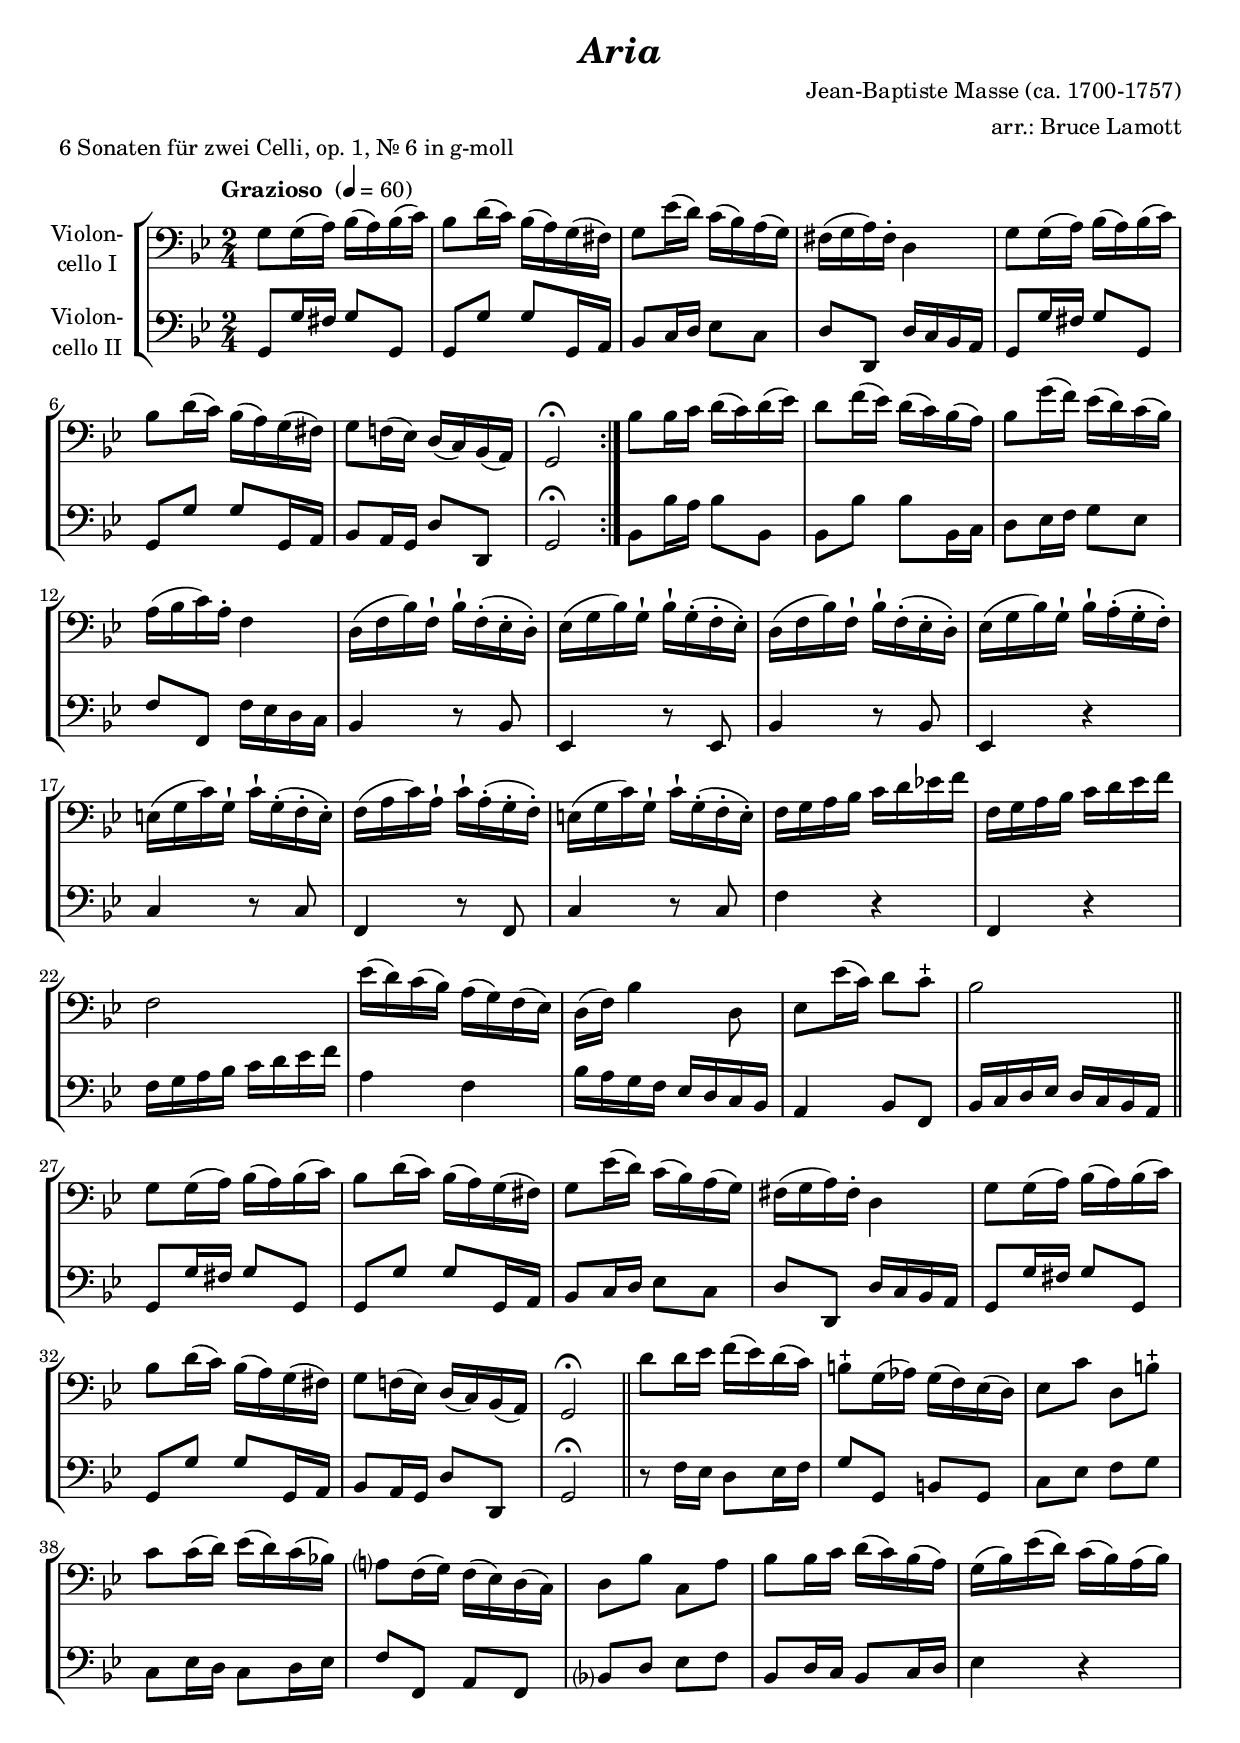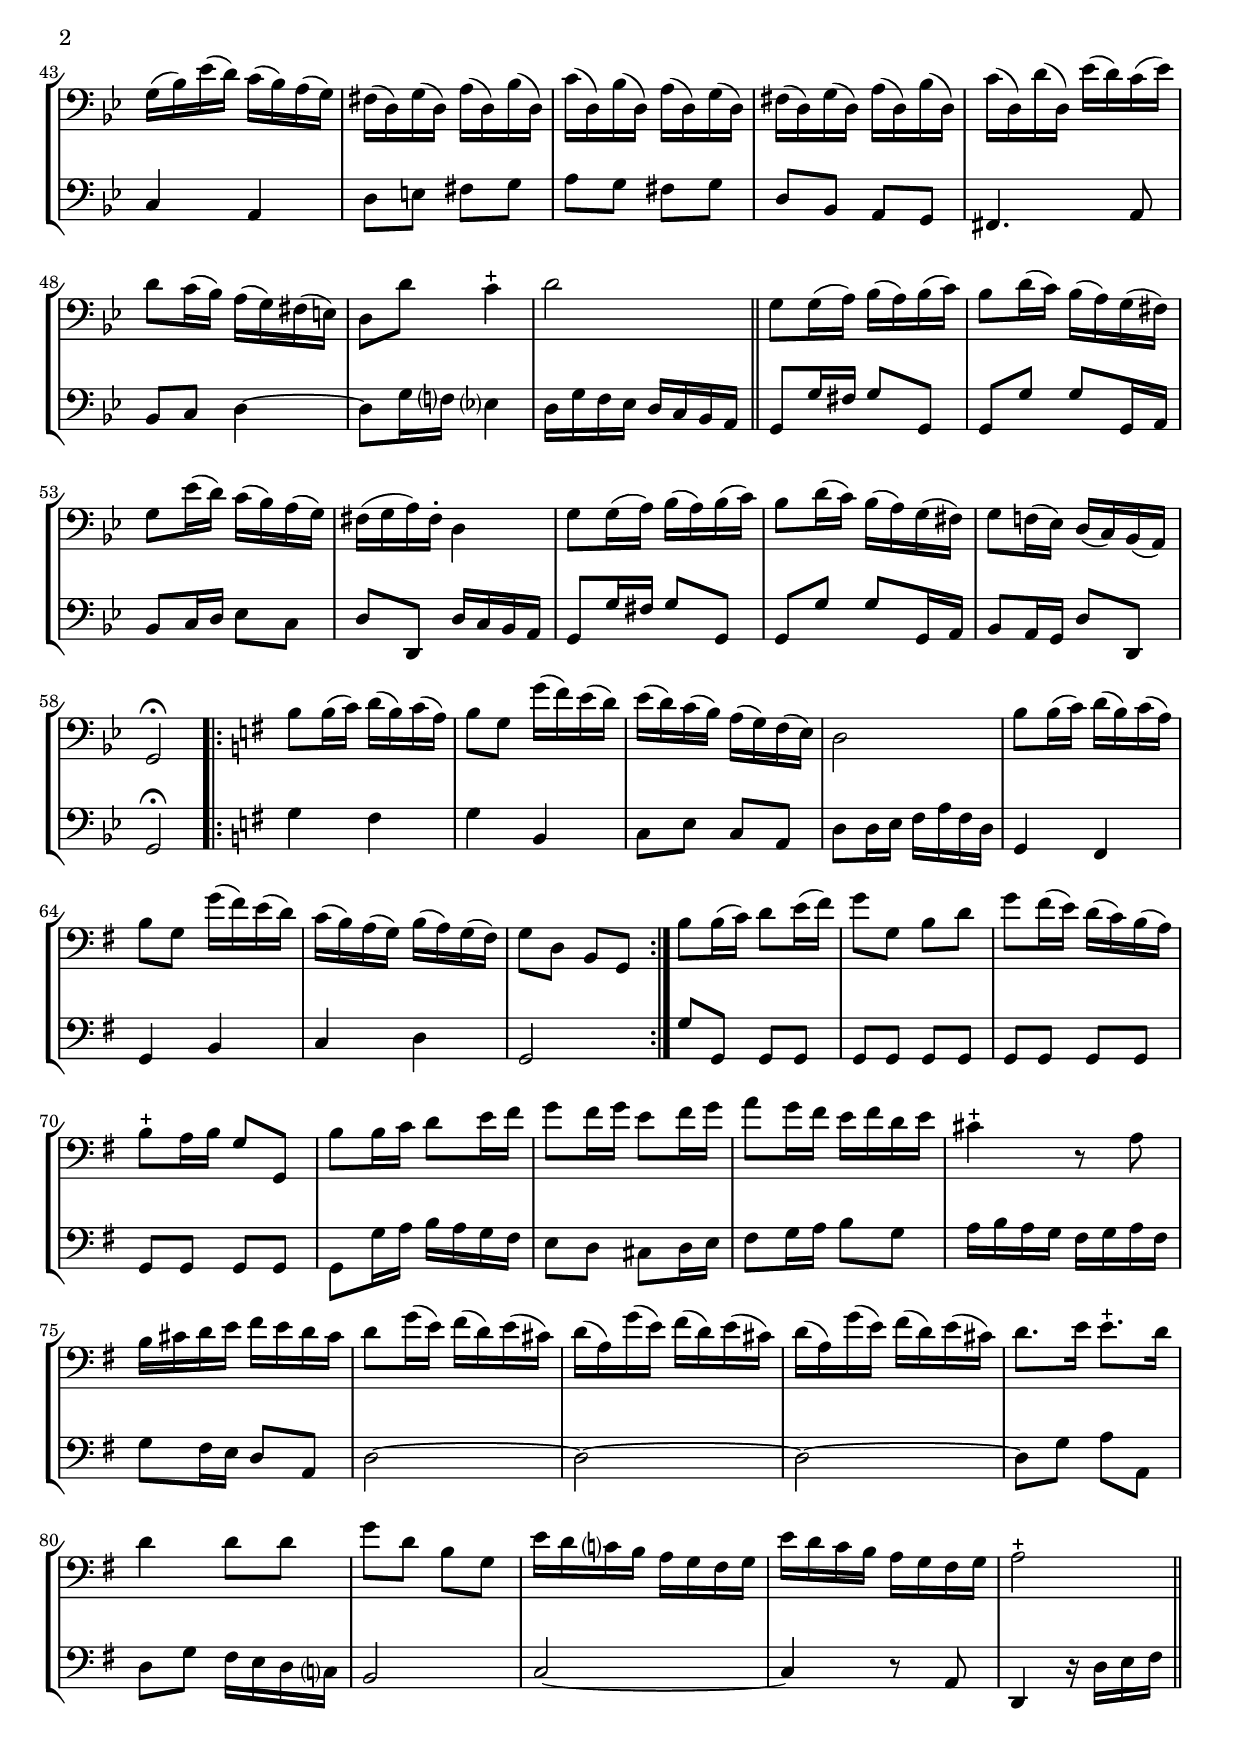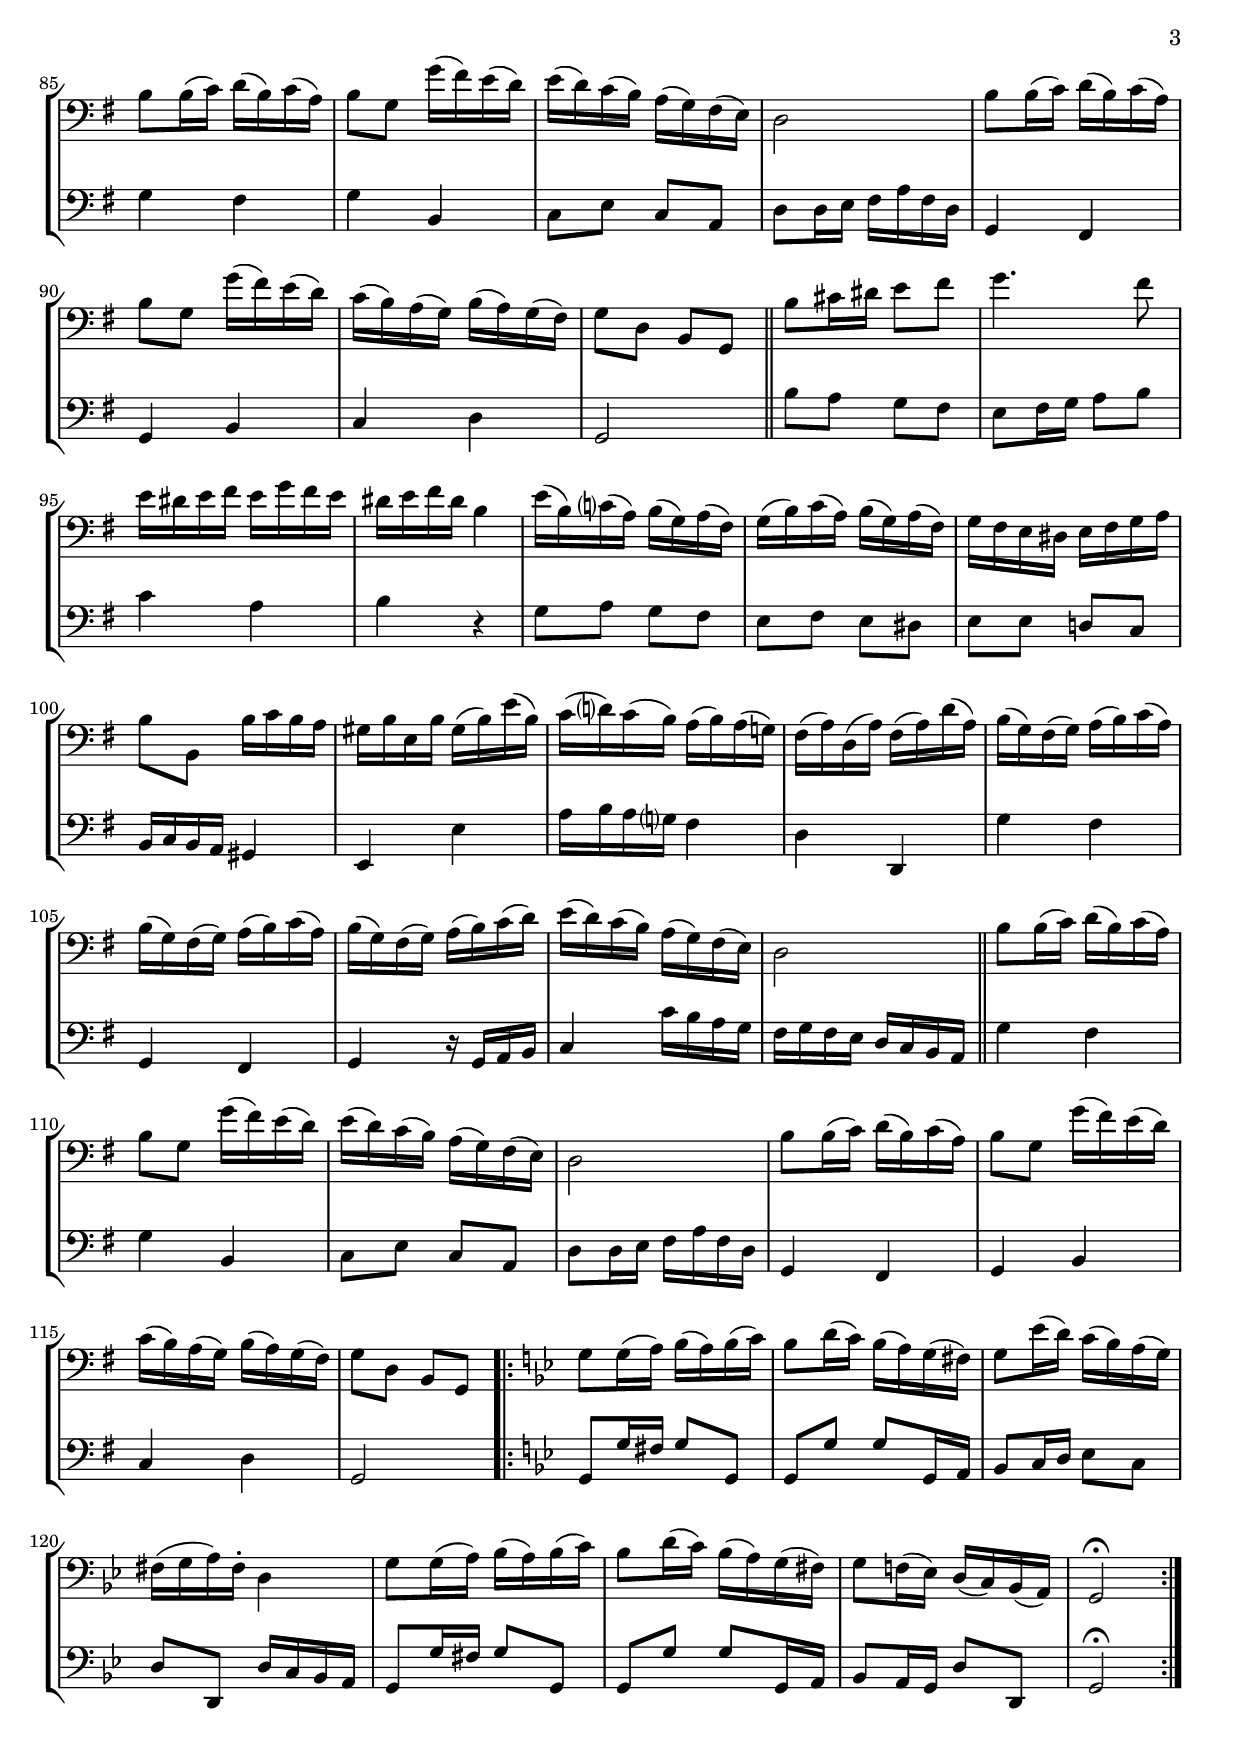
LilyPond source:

\version "2.18.2"
\include "deutsch.ly"
  
#(set-global-staff-size 19.5)

\header {
  title     = \markup \bold \italic "Aria"
  composer  = "Jean-Baptiste Masse (ca. 1700-1757)"
  arranger  = "arr.: Bruce Lamott"
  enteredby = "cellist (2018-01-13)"
  piece     = "6 Sonaten für zwei Celli, op. 1, Nr. 6 in g-moll"
}

voiceconsts = {
  \key g \minor
  \time 2/4
  \clef "bass"
%  \numericTimeSignature
  \compressFullBarRests
  % Set default beaming for all staves
% \set Timing.beamExceptions = #'()
% \set Timing.baseMoment     = #(ly:make-moment 1 4)
% \set Timing.beatStructure  = #'(1 1 1)
  \tempo "Grazioso " 4=60
}

micl = "clarinet"
mifl = "flute"
miob = "oboe"
mifh = "french horn"
misx = "tenor sax"
mist = "string ensemble 1"
miba = "cello"

va = \relative c' {
  \voiceconsts

  \repeat volta 2 {
    g8 g16( a) b( a) b( c)
    b8 d16( c) b( a) g( fis)
    g8 es'16( d) c( b) a( g)
    fis( g a) fis-. d4

    g8 g16( a) b( a) b( c)
    b8 d16( c) b( a) g( fis)
    g8 f!16( es) d( c) b( a)
    g2\fermata
  }

  b'8 b16 c d( c) d( es)
  d8 f16( es) d( c) b( a)
  b8 g'16( f) es( d) c( b)
  a( b c) a-. f4

  d16( f b) f-! b-! f(-. es-. d)-.
  es( g b) g-! b-! g(-. f-. es)-.
  d( f b) f-! b-! f(-. es-. d)-.
  es( g b) g-! b-! a(-. g-. f)-.

  e( g c) g-! c-! g(-. f-. e)-.
  f( a c) a-! c-! a(-. g-. f)-.
  e( g c) g-! c-! g(-. f-. e)-.
  f g a b c d es! f

  f, g a b c d es f
  f,2
  es'16( d) c( b) a( g) f( es)
  d( f) b4 d,8
  es es'16( c) d8 c-+
  b2 \bar "||"
  
  g8 g16( a) b( a) b( c)
  b8 d16( c) b( a) g( fis)
  g8 es'16( d) c( b) a( g)
  fis( g a) fis-. d4
  
  g8 g16( a) b( a) b( c)
  b8 d16( c) b( a) g( fis)
  g8 f!16( es) d( c) b( a)
  g2\fermata \bar "||"

  d''8 d16 es f( es) d( c)
  h8-+ g16( as) g( f) es( d)
  es8 c' d, h'-+
  c c16( d) es( d) c( b!)

  a?8 f16( g) f( es) d( c)
  d8 b' c, a'
  b b16 c d( c) b( a)
  g( b) es( d) c( b) a( b)

  g( b) es( d) c( b) a( g)
  fis( d) g( d) a'( d,) b'( d,)
  c'( d,) b'( d,) a'( d,) g( d)
  fis( d) g( d) a'( d,) b'( d,)

  c'( d,) d'( d,) es'( d) c( es)
  d8 c16( b) a( g) fis( e)
  d8 d' c4-+
  d2 \bar "||"
  
  g,8 g16( a) b( a) b( c)
  b8 d16( c) b( a) g( fis)
  g8 es'16( d) c( b) a( g)
  fis( g a) fis-. d4
  
  g8 g16( a) b( a) b( c)
  b8 d16( c) b( a) g( fis)
  g8 f!16( es) d( c) b( a)
  g2\fermata \key g \major
  
  \repeat volta 2 {
    h'8 h16( c) d( h) c( a)
    h8 g g'16( fis) e( d)
    e( d) c( h) a( g) fis( e)
    d2

    h'8 h16( c) d( h) c( a)
    h8 g g'16( fis) e( d)
    c( h) a( g) h( a) g( fis)
    g8 d h g
  }

  h'8 h16( c) d8 e16( fis)
  g8 g, h d
  g fis16( e) d( c) h( a)
  h8-+ a16 h g8 g,

  h' h16 c d8 e16 fis
  g8 fis16 g e8 fis16 g
  a8 g16 fis e fis d e
  cis4-+ r8 a

  h16 cis d e fis e d cis
  d8 g16( e) fis( d) e( cis)
  d( a) g'( e) fis( d) e( cis)
  d( a) g'( e) fis( d) e( cis)

  d8. e16 e8.-+ d16
  d4 d8 d
  g d h g
  e'16 d c? h a g fis g
  e' d c h a g fis g
  a2-+ \bar "||"
  
  h8 h16( c) d( h) c( a)
  h8 g g'16( fis) e( d)
  e( d) c( h) a( g) fis( e)
  d2

  h'8 h16( c) d( h) c( a)
  h8 g g'16( fis) e( d)
  c( h) a( g) h( a) g( fis)
  g8 d h g \bar "||"

  h'8 cis16 dis e8 fis
  g4. fis8
  e16 dis e fis e g fis e
  dis e fis dis h4

  e16( h) c?( a) h( g) a( fis)
  g( h) c( a) h( g) a( fis)
  g fis e dis e fis g a
  h8 h, h'16 c h a

  gis h e, h' gis( h) e( h)
  c( d?) c( h) a( h) a( g!)
  fis( a) d,( a') fis( a) d( a)
  h( g) fis( g) a( h) c( a)

  h( g) fis( g) a( h) c( a)
  h( g) fis( g) a( h) c( d)
  e( d) c( h) a( g) fis( e)
  d2 \bar "||"
  
  h'8 h16( c) d( h) c( a)
  h8 g g'16( fis) e( d)
  e( d) c( h) a( g) fis( e)
  d2

  h'8 h16( c) d( h) c( a)
  h8 g g'16( fis) e( d)
  c( h) a( g) h( a) g( fis)
  g8 d h g \key g \minor

  \repeat volta 2 {
    g' g16( a) b( a) b( c)
    b8 d16( c) b( a) g( fis)
    g8 es'16( d) c( b) a( g)
    fis( g a) fis-. d4

    g8 g16( a) b( a) b( c)
    b8 d16( c) b( a) g( fis)
    g8 f!16( es) d( c) b( a)
    g2\fermata
  }
}

vb = \relative c {
  \voiceconsts

  \repeat volta 2 {
    g8 g'16 fis g8 g,
    g g' g g,16 a
    b8 c16 d es8 c
    d d, d'16 c b a

    g8 g'16 fis g8 g,
    g g' g g,16 a
    b8 a16 g d'8 d,
    g2\fermata
  }

  b8 b'16 a b8 b,
  b b' b b,16 c
  d8 es16 f g8 es
  f f, f'16 es d c

  b4 r8 b
  es,4 r8 es
  b'4 r8 b
  es,4 r

  c' r8 c
  f,4 r8 f
  c'4 r8 c
  f4 r

  f, r
  f'16 g a b c d es f
  a,4 f
  b16 a g f es d c b
  a4 b8 f
  b16 c d es d c b a \bar "||"
  
  g8 g'16 fis g8 g,
  g g' g g,16 a
  b8 c16 d es8 c
  d d, d'16 c b a

  g8 g'16 fis g8 g,
  g g' g g,16 a
  b8 a16 g d'8 d,
  g2\fermata \bar "||"

  r8 f'16 es d8 es16 f
  g8 g, h g
  c es f g
  c, es16 d c8 d16 es

  f8 f, a f
  b? d es f
  b, d16 c b8 c16 d
  es4 r

  c a
  d8 e fis g
  a g fis g
  d b a g

  fis4. a8
  b c d4~
  d8 g16 f? es?4
  d16 g f es d c b a \bar "||"
  
  g8 g'16 fis g8 g,
  g g' g g,16 a
  b8 c16 d es8 c
  d d, d'16 c b a

  g8 g'16 fis g8 g,
  g g' g g,16 a
  b8 a16 g d'8 d,
  g2\fermata \key g \major
  
  \repeat volta 2 {
    g'4 fis
    g h,
    c8 e c a
    d d16 e fis a fis d

    g,4 fis
    g h
    c d
    g,2
  }

  g'8 g, g g
  g g g g
  g g g g
  g g g g

  g g'16 a h a g fis
  e8 d cis d16 e
  fis8 g16 a h8 g
  a16 h a g fis g a fis

  g8 fis16 e d8 a
  d2~
  d~
  d~

  d8 g a a,
  d g fis16 e d c?
  h2
  c~
  c4 r8 a
  d,4 r16 d' e fis \bar "||"
  
  g4 fis
  g h,
  c8 e c a
  d d16 e fis a fis d

  g,4 fis
  g h
  c d
  g,2 \bar "||"

  h'8 a g fis
  e fis16 g a8 h
  c4 a
  h r

  g8 a g fis
  e fis e dis
  e e d! c
  h16 c h a gis4

  e e'
  a16 h a g? fis4
  d d,
  g' fis

  g, fis
  g r16 g a h
  c4 c'16 h a g
  fis g fis e d c h a \bar "||"
  
  g'4 fis
  g h,
  c8 e c a
  d d16 e fis a fis d

  g,4 fis
  g h
  c d
  g,2 \key g \minor

  \repeat volta 2 {
    g8 g'16 fis g8 g,
    g g' g g,16 a
    b8 c16 d es8 c
    d d, d'16 c b a

    g8 g'16 fis g8 g,
    g g' g g,16 a
    b8 a16 g d'8 d,
    g2\fermata
  }
}


music = \new StaffGroup <<
      \new Staff {
	\set Staff.midiInstrument = \miba
	\set Staff.instrumentName = \markup \center-column { "Violon-" "cello I" }
	\transpose g g { \va }
      }

      \new Staff {
	\set Staff.midiInstrument = \miba
	\set Staff.instrumentName = \markup \center-column { "Violon-" "cello II" }
	\transpose g g { \vb }
      }
>>

\book {
  \score {
    \music
    \layout {}
  }

  \score {
    \unfoldRepeats \music

    \midi {
      \context {
        \Score
      }
    }
  }
}
